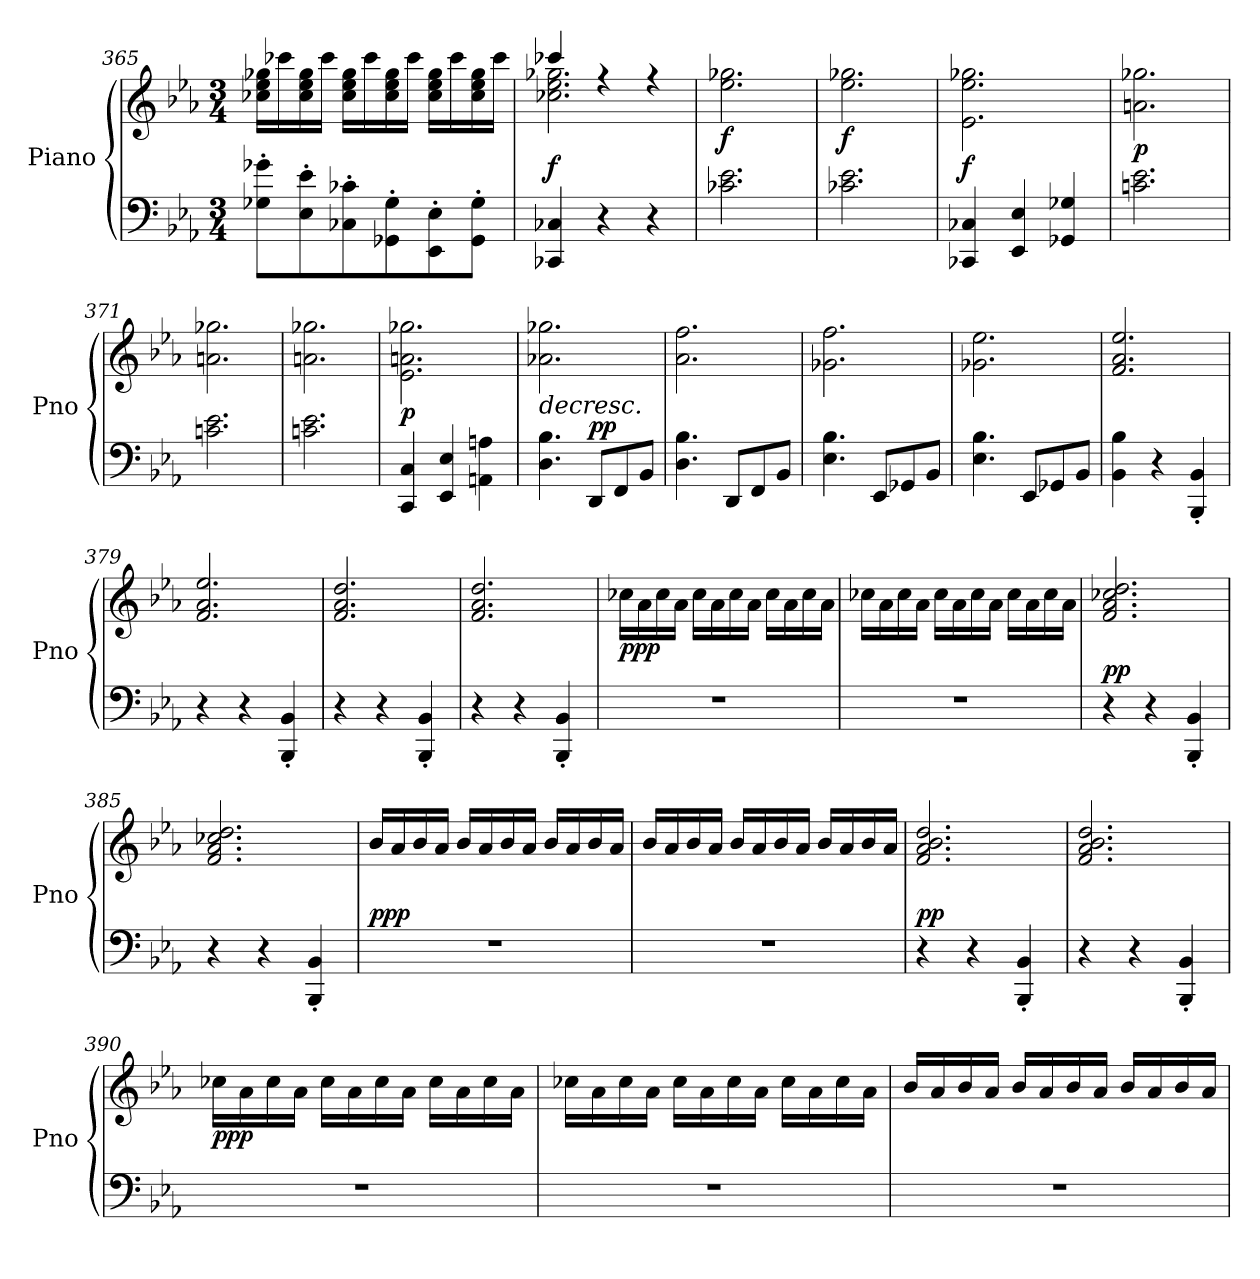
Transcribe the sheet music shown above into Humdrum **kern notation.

**kern	**kern	**dynam
*part1	*part1	*part1
*staff2	*staff1	*staff1/2
*I"Piano	*	*
*I'Pno	*	*
*clefF4	*clefG2	*
*k[b-e-a-]	*k[b-e-a-]	*
*M3/4	*M3/4	*
=365	=365	=365
8G-X\' 8g-X\'L	16cc-X!\ 16ee-!\ 16gg-X!\LL	.
.	16ccc-X!\	.
8E-\' 8e-\'	16cc-!\ 16ee-!\ 16gg-!\	.
.	16ccc-!\JJ	.
8C-X\' 8c-X\'	16cc-!\ 16ee-!\ 16gg-!\LL	.
.	16ccc-!\	.
8GG-X\' 8G-\'	16cc-!\ 16ee-!\ 16gg-!\	.
.	16ccc-!\JJ	.
8EE-\' 8E-\'	16cc-!\ 16ee-!\ 16gg-!\LL	.
.	16ccc-!\	.
8GG-\' 8G-\'J	16cc-!\ 16ee-!\ 16gg-!\	.
.	16ccc-!\JJ	.
=366	=366	=366
*	*^	*
!	!	!	!LO:DY:a=2
4CC-X/ 4C-X/	4ccc-X/	2.cc-X\ 2.ee-\ 2.gg-X\	f
4r	4rff	.	.
4r	4rff	.	.
*	*v	*v	*
=367	=367	=367
!	!	!LO:DY:b
2.c-X\ 2.e-\	2.ee-\ 2.gg-X\	f
=368	=368	=368
!	!	!LO:DY:b
2.c-X\ 2.e-\	2.ee-\ 2.gg-X\	f
=369	=369	=369
!	!	!LO:DY:b
4CC-X/ 4C-X/	2.e-\ 2.ee-\ 2.gg-X\	f
4EE-/ 4E-/	.	.
4GG-X/ 4G-X/	.	.
=370	=370	=370
!	!	!LO:DY:b
2.cn\ 2.e-\	2.an\ 2.gg-X\	p
=371	=371	=371
2.cn\ 2.e-\	2.an\ 2.gg-X\	.
=372	=372	=372
2.cn\ 2.e-\	2.an\ 2.gg-X\	.
!!LO:PB:g=z
=373	=373	=373
!	!	!LO:DY:b
4CC/ 4C/	2.e-\ 2.an\ 2.gg-X\	p
4EE-/ 4E-/	.	.
4AAn\ 4An\	.	.
=374	=374	=374
!LO:TX:a:i:t=decresc.	!	!
4.D\ 4.B-\	2.a-X\ 2.gg-X\	.
!	!	!LO:DY:a=2
8DD/L	.	pp
8FF/	.	.
8BB-/J	.	.
=375	=375	=375
4.D\ 4.B-\	2.a-\ 2.ff\	.
8DD/L	.	.
8FF/	.	.
8BB-/J	.	.
=376	=376	=376
4.E-\ 4.B-\	2.g-X\ 2.ff\	.
8EE-/L	.	.
8GG-X/	.	.
8BB-/J	.	.
=377	=377	=377
4.E-\ 4.B-\	2.g-X\ 2.ee-\	.
8EE-/L	.	.
8GG-X/	.	.
8BB-/J	.	.
=378	=378	=378
4BB-\ 4B-\	2.f/ 2.a-/ 2.ee-/	.
4r	.	.
4BBB-/' 4BB-/'	.	.
=379	=379	=379
4r	2.f/ 2.a-/ 2.ee-/	.
4r	.	.
4BBB-/' 4BB-/'	.	.
=380	=380	=380
4r	2.f/ 2.a-/ 2.dd/	.
4r	.	.
4BBB-/' 4BB-/'	.	.
=381	=381	=381
4r	2.f/ 2.a-/ 2.dd/	.
4r	.	.
4BBB-/' 4BB-/'	.	.
!!LO:LB:g=z
=382	=382	=382
!	!	!LO:DY:b
2.r	16cc-X\LL	ppp
.	16a-\	.
.	16cc-\	.
.	16a-\JJ	.
.	16cc-\LL	.
.	16a-\	.
.	16cc-\	.
.	16a-\JJ	.
.	16cc-\LL	.
.	16a-\	.
.	16cc-\	.
.	16a-\JJ	.
=383	=383	=383
2.r	16cc-X\LL	.
.	16a-\	.
.	16cc-\	.
.	16a-\JJ	.
.	16cc-\LL	.
.	16a-\	.
.	16cc-\	.
.	16a-\JJ	.
.	16cc-\LL	.
.	16a-\	.
.	16cc-\	.
.	16a-\JJ	.
=384	=384	=384
!	!	!LO:DY:a=2
4r	2.f/ 2.a-/ 2.cc-X/ 2.dd/	pp
4r	.	.
4BBB-/' 4BB-/'	.	.
=385	=385	=385
4r	2.f/ 2.a-/ 2.cc-X/ 2.dd/	.
4r	.	.
4BBB-/' 4BB-/'	.	.
=386	=386	=386
!	!	!LO:DY:a=2
2.r	16b-/LL	ppp
.	16a-/	.
.	16b-/	.
.	16a-/JJ	.
.	16b-/LL	.
.	16a-/	.
.	16b-/	.
.	16a-/JJ	.
.	16b-/LL	.
.	16a-/	.
.	16b-/	.
.	16a-/JJ	.
!!LO:LB:g=z
=387	=387	=387
2.r	16b-/LL	.
.	16a-/	.
.	16b-/	.
.	16a-/JJ	.
.	16b-/LL	.
.	16a-/	.
.	16b-/	.
.	16a-/JJ	.
.	16b-/LL	.
.	16a-/	.
.	16b-/	.
.	16a-/JJ	.
=388	=388	=388
!	!	!LO:DY:a=2
4r	2.f/ 2.a-/ 2.b-/ 2.dd/	pp
4r	.	.
4BBB-/' 4BB-/'	.	.
=389	=389	=389
4r	2.f/ 2.a-/ 2.b-/ 2.dd/	.
4r	.	.
4BBB-/' 4BB-/'	.	.
=390	=390	=390
!	!	!LO:DY:b
2.r	16cc-X\LL	ppp
.	16a-\	.
.	16cc-\	.
.	16a-\JJ	.
.	16cc-\LL	.
.	16a-\	.
.	16cc-\	.
.	16a-\JJ	.
.	16cc-\LL	.
.	16a-\	.
.	16cc-\	.
.	16a-\JJ	.
=391	=391	=391
2.r	16cc-X\LL	.
.	16a-\	.
.	16cc-\	.
.	16a-\JJ	.
.	16cc-\LL	.
.	16a-\	.
.	16cc-\	.
.	16a-\JJ	.
.	16cc-\LL	.
.	16a-\	.
.	16cc-\	.
.	16a-\JJ	.
!!LO:LB:g=z
=392	=392	=392
2.r	16b-/LL	.
.	16a-/	.
.	16b-/	.
.	16a-/JJ	.
.	16b-/LL	.
.	16a-/	.
.	16b-/	.
.	16a-/JJ	.
.	16b-/LL	.
.	16a-/	.
.	16b-/	.
.	16a-/JJ	.
=	=	=
*-	*-	*-
